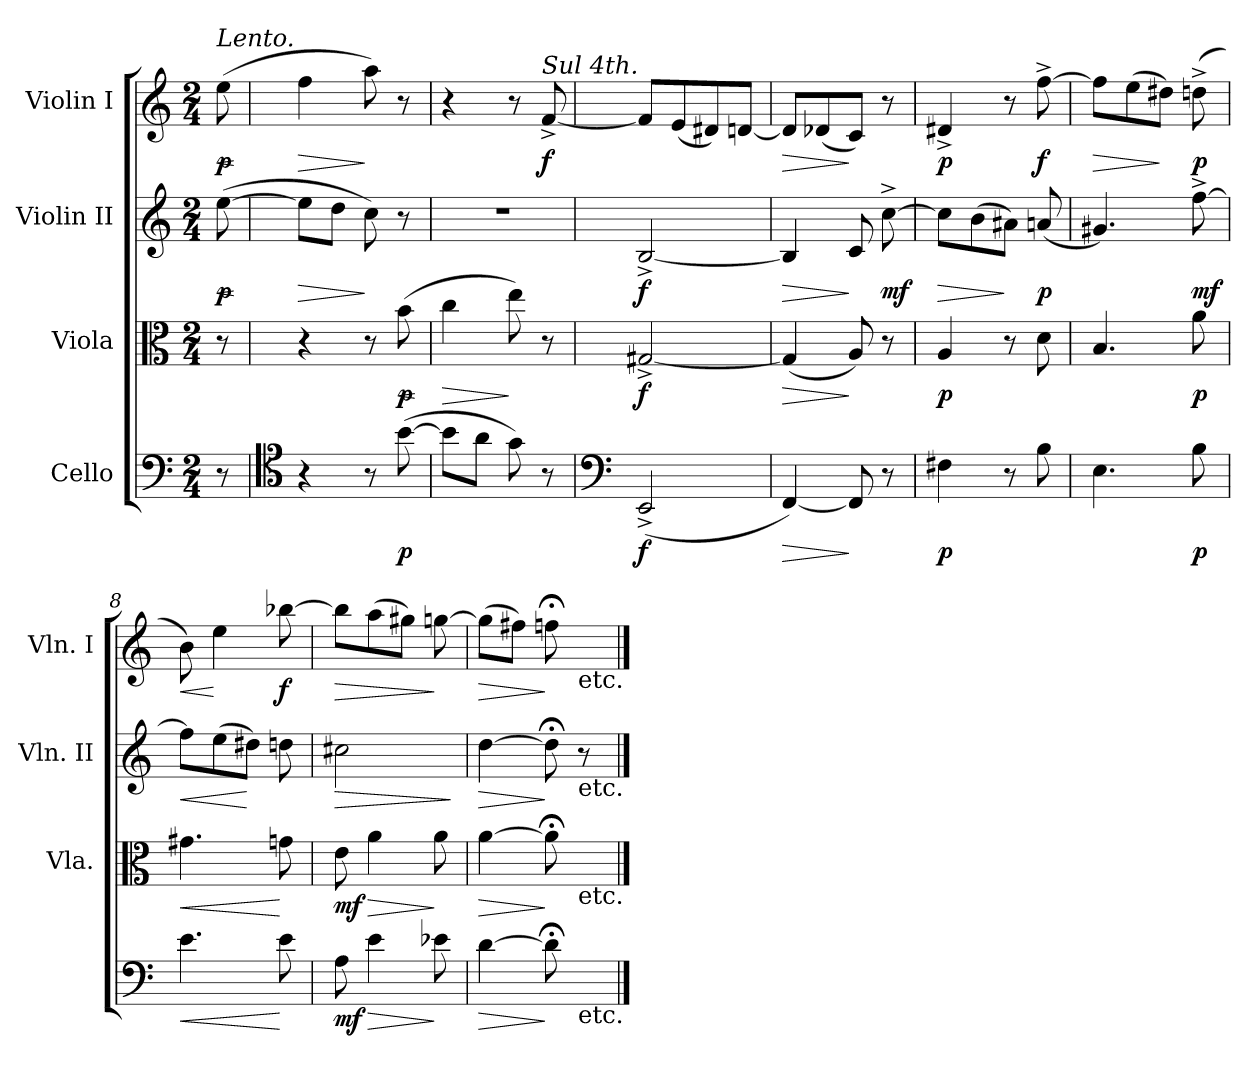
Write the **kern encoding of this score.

**kern	**dynam	**kern	**dynam	**kern	**dynam	**kern	**dynam
*part4	*part4	*part3	*part3	*part2	*part2	*part1	*part1
*staff4	*staff4	*staff3	*staff3	*staff2	*staff2	*staff1	*staff1
*I"Cello	*	*I"Viola	*	*I"Violin II	*	*I"Violin I	*
*	*	*I'Vla.	*	*I'Vln. II	*	*I'Vln. I	*
*clefF4	*	*clefC3	*	*clefG2	*	*clefG2	*
*k[]	*	*k[]	*	*k[]	*	*k[]	*
*a:	*	*a:	*	*a:	*	*a:	*
*M2/4	*	*M2/4	*	*M2/4	*	*M2/4	*
=1	=1	=1	=1	=1	=1	=1	=1
!	!	!	!	!	!	!LO:TX:a:i:t=Lento.	!
!	!	!	!	!	!LO:HP:b	!	!LO:HP:b
!	!	!	!	!	!LO:DY:n=1:b	!	!LO:DY:n=1:b
8r	.	8r	.	(>[8ee\	< p	(>8ee\	< p
.	.	.	.	.	[	.	[
=2	=2	=2	=2	=2	=2	=2	=2
*clefC4	*	*	*	*	*	*	*
!	!	!	!	!	!LO:HP:b	!	!LO:HP:b
4r	.	4r	.	8ee\L]	>	4ff\	>
.	.	.	.	8dd\J	.	.	.
8r	.	8r	.	8cc\)	]	8aa\)	]
!	!LO:DY:b	!	!LO:HP:b	!	!	!	!
!	!	!	!LO:DY:n=1:b	!	!	!	!
(>[8b\	p	(>8b\	< p	8r	.	8r	.
.	.	.	[	.	.	.	.
=3	=3	=3	=3	=3	=3	=3	=3
!	!	!	!LO:HP:b	!	!	!	!
8b\L]	.	4cc\	>	2r	.	4r	.
8a\J	.	.	.	.	.	.	.
8g\)	.	8ee\)	]	.	.	8r	.
!	!	!	!	!	!	!LO:TX:a:i:t=Sul 4th.	!
!	!	!	!	!	!	!	!LO:DY:b
8r	.	8r	.	.	.	[8f^</	f
=4	=4	=4	=4	=4	=4	=4	=4
*clefF4	*	*	*	*	*	*	*
!	!LO:DY:b	!	!LO:DY:b	!	!LO:DY:b	!	!
(<2EE^</	f	[2G#X^</	f	[2B^</	f	8f/L]	.
.	.	.	.	.	.	(<8e/	.
.	.	.	.	.	.	8d#X/)	.
.	.	.	.	.	.	[8dn/J	.
=5	=5	=5	=5	=5	=5	=5	=5
!	!LO:HP:b	!	!LO:HP:b	!	!LO:HP:b	!	!LO:HP:b
[4FF/)	>	(<4G#/]	>	4B/]	>	8d/L]	>
.	.	.	.	.	.	(<8d-X/	.
8FF/]	]	8A/)	]	8c/	]	8c/J)	]
!	!	!	!	!	!LO:DY:b	!	!
8r	.	8r	.	[8cc^>\	mf	8r	.
!!LO:LB:g=z
=6	=6	=6	=6	=6	=6	=6	=6
!	!LO:DY:b	!	!LO:DY:b	!	!LO:HP:b	!	!LO:DY:b
4F#X\	p	4A/	p	8cc\L]	>	4d#X^</	p
.	.	.	.	(>8b\	.	.	.
8r	.	8r	.	8a#X\J)	]	8r	.
!	!	!	!	!	!LO:DY:b	!	!LO:DY:b
8B\	.	8d\	.	(<8an/	p	[8ff^>\	f
=7	=7	=7	=7	=7	=7	=7	=7
!	!	!	!	!	!	!	!LO:HP:b
4.E\	.	4.B/	.	4.g#X/)	.	8ff\L]	>
.	.	.	.	.	.	(>8ee\	.
.	.	.	.	.	.	8dd#X\J)	]
!	!LO:DY:b	!	!LO:DY:b	!	!LO:DY:b	!	!LO:DY:b
8B\	p	8a\	p	[8ff^>\	mf	(>8ddn^>\	p
=8	=8	=8	=8	=8	=8	=8	=8
!	!LO:HP:b	!	!LO:HP:b	!	!LO:HP:b	!	!LO:HP:b
4.e\	<	4.g#X\	<	8ff\L]	<	8b\)	<
.	.	.	.	(>8ee\	.	4ee\	[
.	.	.	.	8dd#X\J)	[	.	.
!	!	!	!	!	!	!	!LO:DY:b
8e\	[	8gn\	[	8ddn\	.	[8bb-X\	f
=9	=9	=9	=9	=9	=9	=9	=9
!	!LO:DY:b	!	!LO:DY:b	!	!LO:HP:b	!	!LO:HP:b
8A\	mf	8e\	mf	2cc#X\	>	8bb-\L]	>
!	!LO:HP:b	!	!LO:HP:b	!	!	!	!
4e\	>	4a\	>	.	.	(>8aa\	.
.	.	.	.	.	.	8gg#X\J)	.
8e-X\	]	8a\	]	.	.	[8ggn\	]
.	.	.	.	.	]	.	.
=10	=10	=10	=10	=10	=10	=10	=10
!	!LO:HP:b	!	!LO:HP:b	!	!LO:HP:b	!	!LO:HP:b
[4d\	>	[4a\	>	[4dd\	>	(>8gg\L]	>
.	.	.	.	.	.	8ff#X\J)	.
8d;<\]	]	8a;<\]	]	8dd;<\]	]	8ffn;<\	]
!	!	!	!	!	!	!LO:TX:b:t=etc.	!
!	!	!	!	!LO:TX:b:t=etc.	!	!	!
!	!	!LO:TX:b:t=etc.	!	!	!	!	!
!LO:TX:b:t=etc.	!	!	!	!	!	!	!
8ryy	.	8ryy	.	8r	.	8ryy	.
==	==	==	==	==	==	==	==
*-	*-	*-	*-	*-	*-	*-	*-
